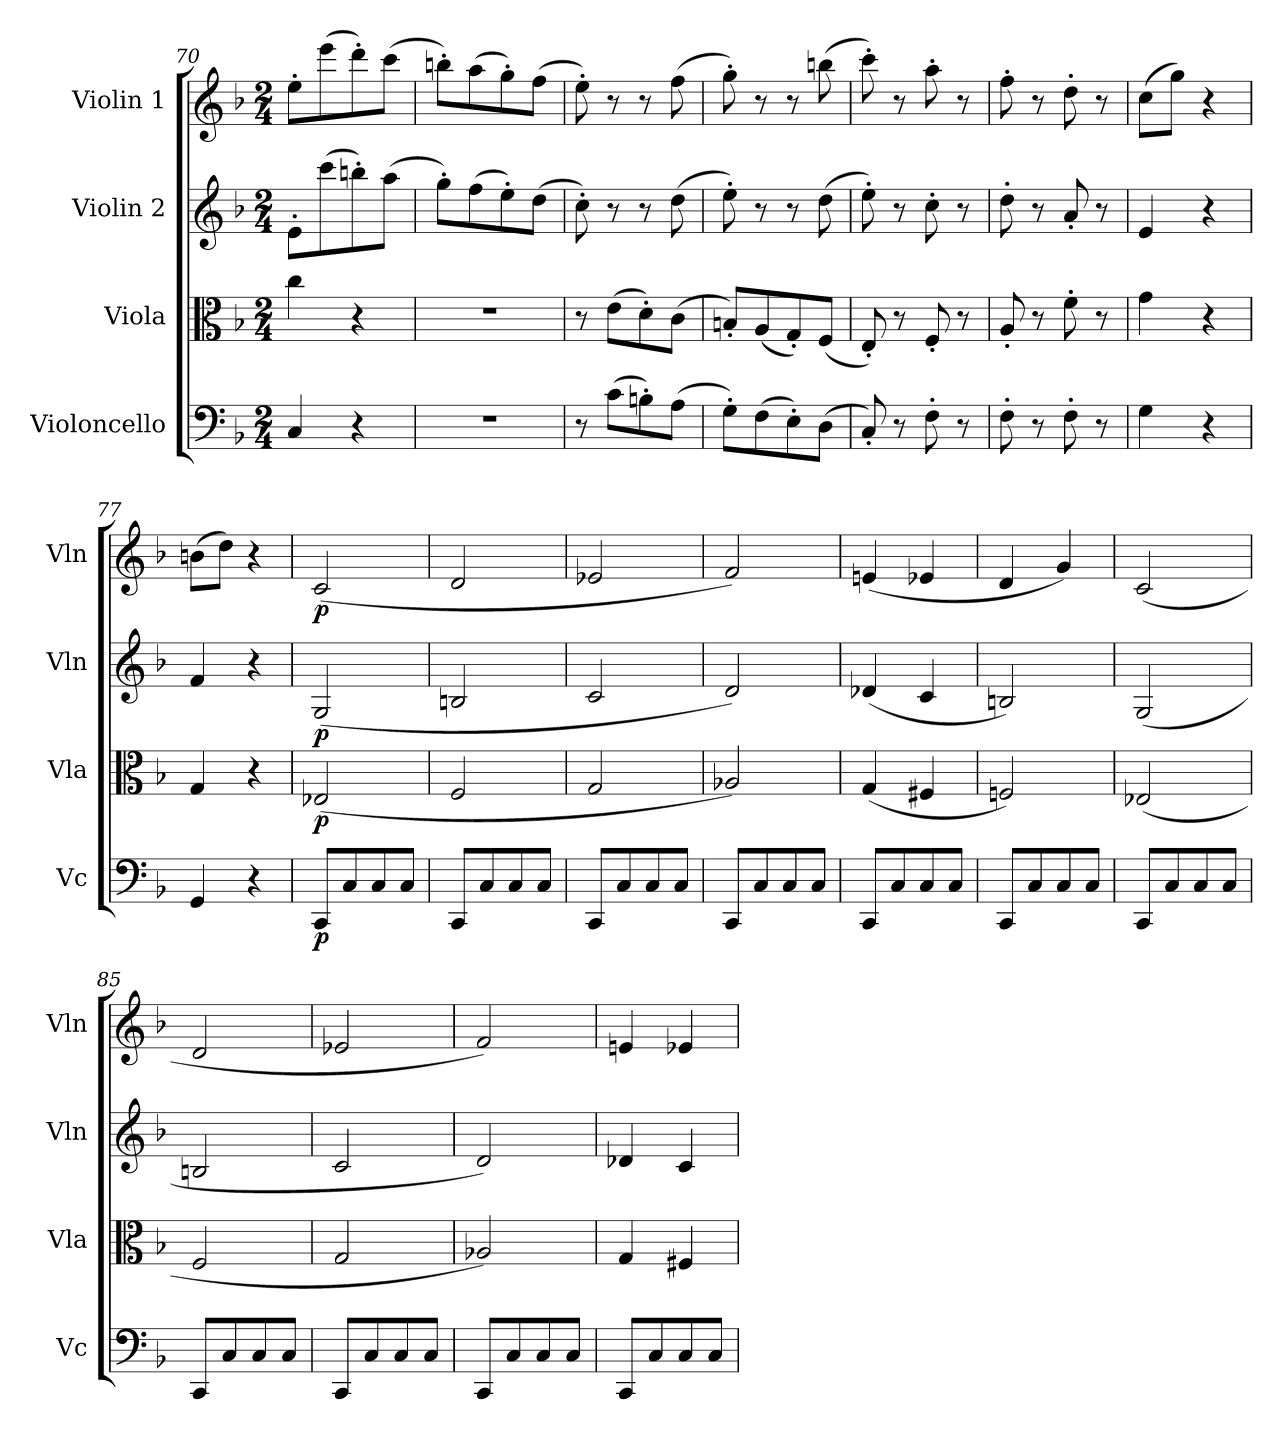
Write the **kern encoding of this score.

**kern	**dynam	**kern	**dynam	**kern	**dynam	**kern	**dynam
*part4	*part4	*part3	*part3	*part2	*part2	*part1	*part1
*staff4	*staff4	*staff3	*staff3	*staff2	*staff2	*staff1	*staff1
*I"Violoncello	*	*I"Viola	*	*I"Violin 2	*	*I"Violin 1	*
*I'Vc	*	*I'Vla	*	*I'Vln	*	*I'Vln	*
*clefF4	*	*clefC3	*	*clefG2	*	*clefG2	*
*k[b-]	*	*k[b-]	*	*k[b-]	*	*k[b-]	*
*M2/4	*	*M2/4	*	*M2/4	*	*M2/4	*
=70	=70	=70	=70	=70	=70	=70	=70
4C/	.	4cc\	.	8e'\L	.	8ee'\L	.
.	.	.	.	(8ccc\	.	(8eee\	.
4r	.	4r	.	8bbn'\)	.	8ddd'\)	.
.	.	.	.	(8aa\J	.	(8ccc\J	.
=71	=71	=71	=71	=71	=71	=71	=71
2r	.	2r	.	8gg'\L)	.	8bbn'\L)	.
.	.	.	.	(8ff\	.	(8aa\	.
.	.	.	.	8ee'\)	.	8gg'\)	.
.	.	.	.	(8dd\J	.	(8ff\J	.
!!LO:PB:g=z
=72	=72	=72	=72	=72	=72	=72	=72
8r	.	8r	.	8cc'\)	.	8ee'\)	.
(8c\L	.	(8e\L	.	8r	.	8r	.
8Bn'\)	.	8d'\)	.	8r	.	8r	.
(8A\J	.	(8c\J	.	(8dd\	.	(8ff\	.
=73	=73	=73	=73	=73	=73	=73	=73
8G'\L)	.	8Bn'/L)	.	8ee'\)	.	8gg'\)	.
(8F\	.	(8A/	.	8r	.	8r	.
8E'\)	.	8G'/)	.	8r	.	8r	.
(8D\J	.	(8F/J	.	(8dd\	.	(8bbn\	.
=74	=74	=74	=74	=74	=74	=74	=74
8C'/)	.	8E'/)	.	8ee'\)	.	8ccc'\)	.
8r	.	8r	.	8r	.	8r	.
8F'\	.	8F'/	.	8cc'\	.	8aa'\	.
8r	.	8r	.	8r	.	8r	.
=75	=75	=75	=75	=75	=75	=75	=75
8F'\	.	8A'/	.	8dd'\	.	8ff'\	.
8r	.	8r	.	8r	.	8r	.
8F'\	.	8f'\	.	8a'/	.	8dd'\	.
8r	.	8r	.	8r	.	8r	.
=76	=76	=76	=76	=76	=76	=76	=76
4G\	.	4g\	.	4e/	.	(8cc\L	.
.	.	.	.	.	.	8gg\J)	.
4r	.	4r	.	4r	.	4r	.
=77	=77	=77	=77	=77	=77	=77	=77
4GG/	.	4G/	.	4f/	.	(8bn\L	.
.	.	.	.	.	.	8dd\J)	.
4r	.	4r	.	4r	.	4r	.
=78	=78	=78	=78	=78	=78	=78	=78
!	!LO:DY:b	!	!LO:DY:b	!	!LO:DY:b	!	!LO:DY:b
8CC/L	p	(2E-X/	p	(2G/	p	(2c/	p
8C/	.	.	.	.	.	.	.
8C/	.	.	.	.	.	.	.
8C/J	.	.	.	.	.	.	.
=79	=79	=79	=79	=79	=79	=79	=79
8CC/L	.	2F/	.	2Bn/	.	2d/	.
8C/	.	.	.	.	.	.	.
8C/	.	.	.	.	.	.	.
8C/J	.	.	.	.	.	.	.
=80	=80	=80	=80	=80	=80	=80	=80
8CC/L	.	2G/	.	2c/	.	2e-X/	.
8C/	.	.	.	.	.	.	.
8C/	.	.	.	.	.	.	.
8C/J	.	.	.	.	.	.	.
!!LO:LB:g=z
=81	=81	=81	=81	=81	=81	=81	=81
8CC/L	.	2A-X/)	.	2d/)	.	2f/)	.
8C/	.	.	.	.	.	.	.
8C/	.	.	.	.	.	.	.
8C/J	.	.	.	.	.	.	.
=82	=82	=82	=82	=82	=82	=82	=82
8CC/L	.	(4G/	.	(4d-X/	.	(4en/	.
8C/	.	.	.	.	.	.	.
8C/	.	4F#X/	.	4c/	.	4e-X/	.
8C/J	.	.	.	.	.	.	.
=83	=83	=83	=83	=83	=83	=83	=83
8CC/L	.	2Fn/)	.	2Bn/)	.	4d/	.
8C/	.	.	.	.	.	.	.
8C/	.	.	.	.	.	4g/)	.
8C/J	.	.	.	.	.	.	.
=84	=84	=84	=84	=84	=84	=84	=84
8CC/L	.	(2E-X/	.	(2G/	.	(2c/	.
8C/	.	.	.	.	.	.	.
8C/	.	.	.	.	.	.	.
8C/J	.	.	.	.	.	.	.
=85	=85	=85	=85	=85	=85	=85	=85
8CC/L	.	2F/	.	2Bn/	.	2d/	.
8C/	.	.	.	.	.	.	.
8C/	.	.	.	.	.	.	.
8C/J	.	.	.	.	.	.	.
=86	=86	=86	=86	=86	=86	=86	=86
8CC/L	.	2G/	.	2c/	.	2e-X/	.
8C/	.	.	.	.	.	.	.
8C/	.	.	.	.	.	.	.
8C/J	.	.	.	.	.	.	.
=87	=87	=87	=87	=87	=87	=87	=87
8CC/L	.	2A-X/)	.	2d/)	.	2f/)	.
8C/	.	.	.	.	.	.	.
8C/	.	.	.	.	.	.	.
8C/J	.	.	.	.	.	.	.
=88	=88	=88	=88	=88	=88	=88	=88
8CC/L	.	4G/	.	4d-X/	.	4en/	.
8C/	.	.	.	.	.	.	.
8C/	.	4F#X/	.	4c/	.	4e-X/	.
8C/J	.	.	.	.	.	.	.
=	=	=	=	=	=	=	=
*-	*-	*-	*-	*-	*-	*-	*-
